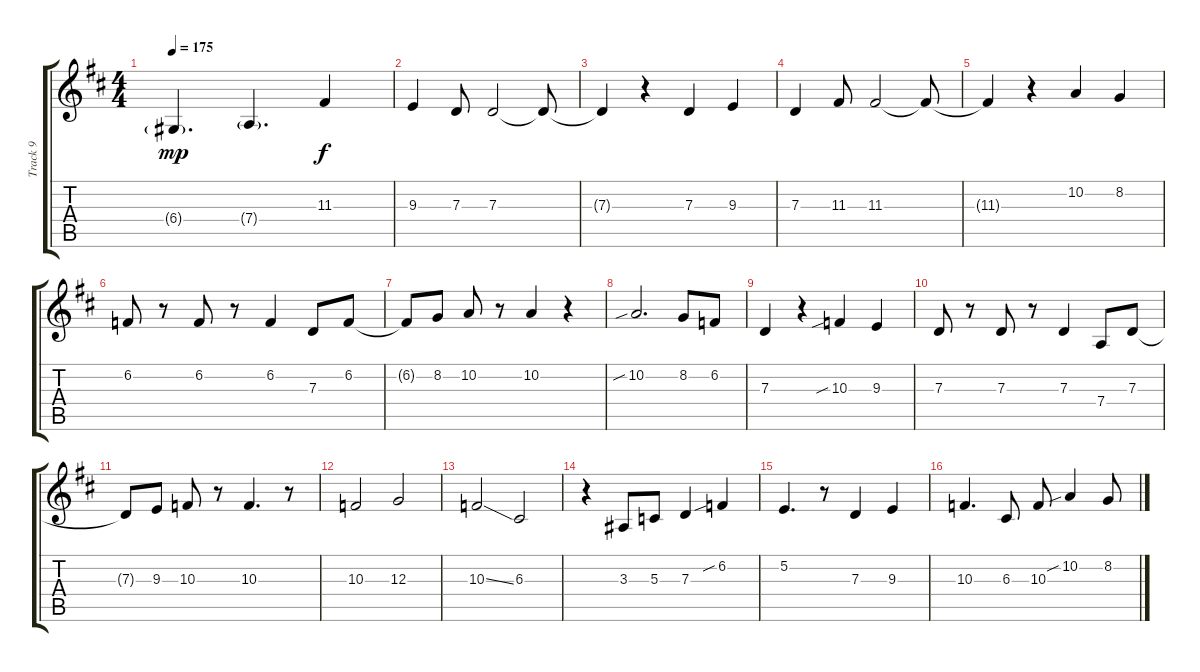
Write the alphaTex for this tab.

\track ("Track 9" "Track 9") {instrument clarinet}
\staff {score tabs}
\tuning (E4 B3 G3 D3 A2 E2) {hide}
\ts (4 4)
\tempo 175
\clef g2
\ks d
6.4{g}.4{d dy mp} 7.4{g}.4{d} 11.3.4{dy f} |
9.3.4 7.3.8 7.3.2 7.3{t}.8 |
7.3{t}.4 r.4 7.3.4 9.3.4 |
7.3.4 11.3.8 11.3.2 11.3{t}.8 |
11.3{t}.4 r.4 10.2.4 8.2.4 |
6.2.8 r.8 6.2.8 r.8 6.2.4 7.3.8 6.2.8 |
6.2{t}.8 8.2.8 10.2.8 r.8 10.2.4 r.4 |
10.2{sib}.2{d} 8.2.8 6.2.8 |
7.3.4 r.4 10.3{sib}.4 9.3.4 |
7.3.8 r.8 7.3.8 r.8 7.3.4 7.4.8 7.3.8 |
7.3{t}.8 9.3.8 10.3.8 r.8 10.3.4{d} r.8 |
10.3.2 12.3.2 |
10.3{ss}.2 6.3.2 |
r.4 3.3.8 5.3.8 7.3.4 6.2{sib}.4 |
5.2.4{d} r.8 7.3.4 9.3.4 |
10.3.4{d} 6.3.8 10.3.8 10.2{sib}.4 8.2.8
